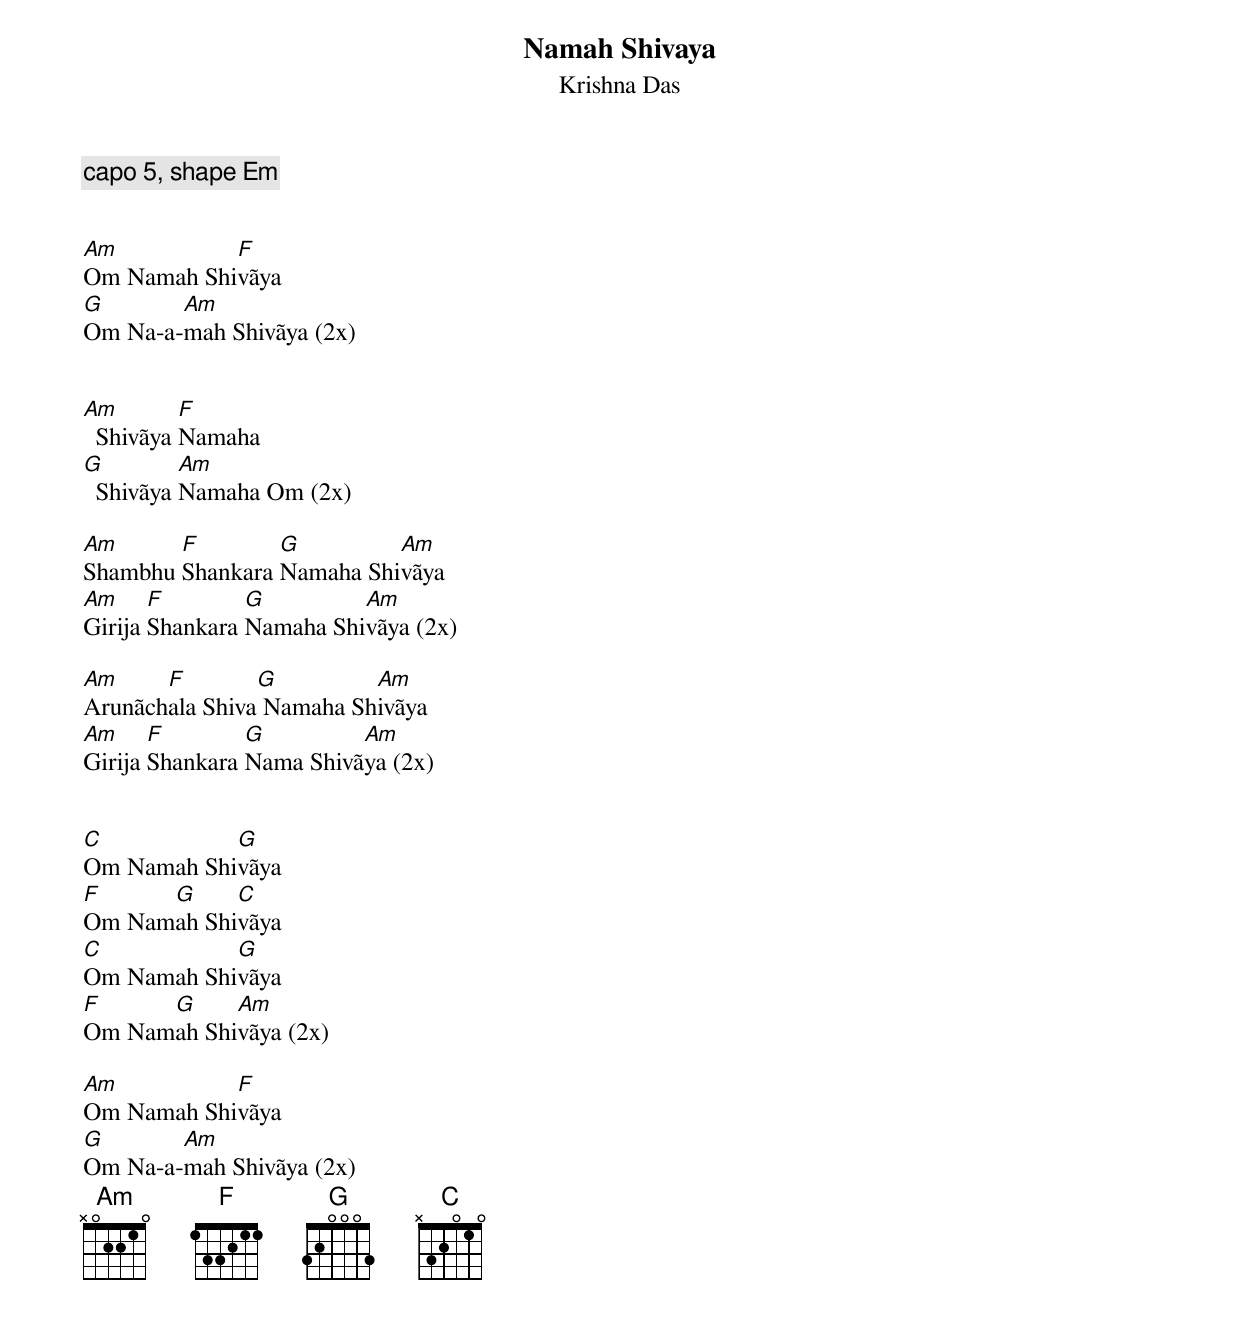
Namah Shivaya
Krishna Das

capo 5, shape Em


Am          F
Om Namah Shivãya
G       Am
Om Na-a-mah Shivãya (2x)


Am        F
  Shivãya Namaha
G         Am
  Shivãya Namaha Om (2x)

Am      F        G         Am
Shambhu Shankara Namaha Shivãya
Am     F        G         Am
Girija Shankara Namaha Shivãya (2x)

Am     F        G         Am
Arunãchala Shiva Namaha Shivãya
Am     F        G         Am
Girija Shankara Nama Shivãya (2x)


C           G
Om Namah Shivãya
F     G     C
Om Namah Shivãya
C           G
Om Namah Shivãya
F     G     Am
Om Namah Shivãya (2x)

Am          F
Om Namah Shivãya
G       Am
Om Na-a-mah Shivãya (2x)
